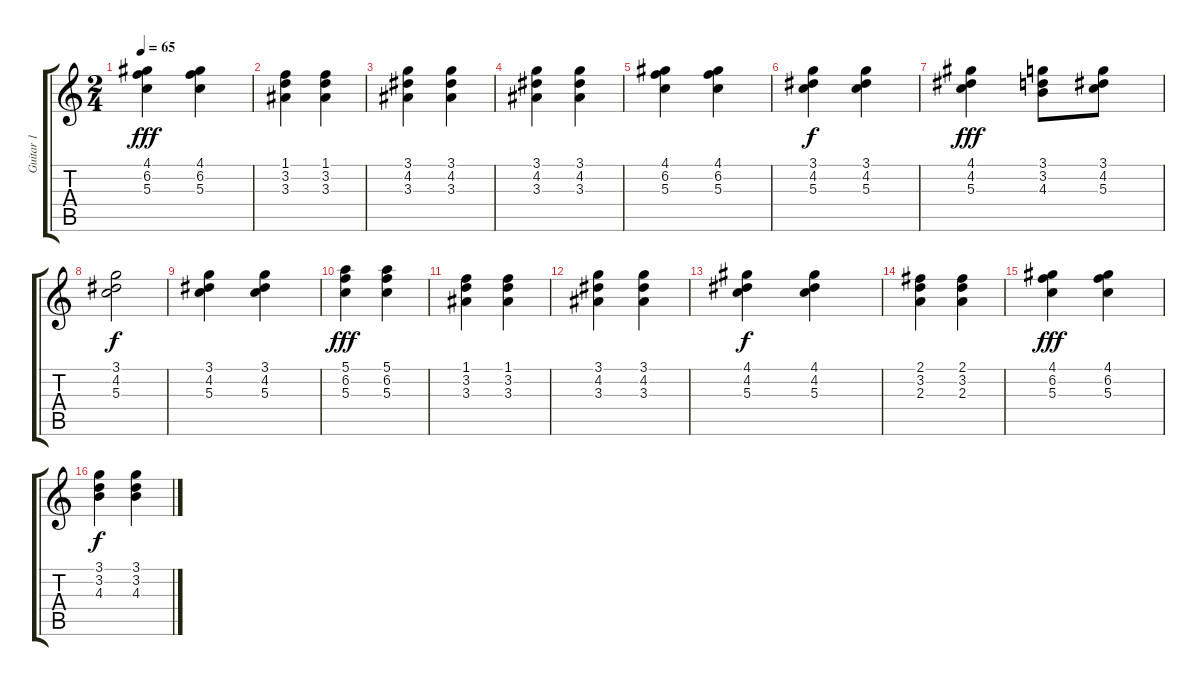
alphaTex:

\track ("Guitar 1" "Guitar 1") {instrument acousticguitarnylon}
\staff {score tabs}
\tuning (E4 B3 G3 D3 A2 E2) {hide}
\ts (2 4)
\tempo 65
\clef g2
\ks c
(4.1 6.2 5.3).4{dy fff} (4.1 6.2 5.3).4 |
(1.1 3.2 3.3).4 (1.1 3.2 3.3).4 |
(3.1 4.2 3.3).4 (3.1 4.2 3.3).4 |
(3.1 4.2 3.3).4 (3.1 4.2 3.3).4 |
(4.1 6.2 5.3).4 (4.1 6.2 5.3).4 |
(3.1 4.2 5.3).4{dy f} (3.1 4.2 5.3).4 |
(4.1 4.2 5.3).4{dy fff} (3.1 3.2 4.3).8 (3.1 4.2 5.3).8 |
(3.1 4.2 5.3).2{dy f} |
(3.1 4.2 5.3).4 (3.1 4.2 5.3).4 |
(5.1 6.2 5.3).4{dy fff} (5.1 6.2 5.3).4 |
(1.1 3.2 3.3).4 (1.1 3.2 3.3).4 |
(3.1 4.2 3.3).4 (3.1 4.2 3.3).4 |
(4.1 4.2 5.3).4{dy f} (4.1 4.2 5.3).4 |
(2.1 3.2 2.3).4 (2.1 3.2 2.3).4 |
(4.1 6.2 5.3).4{dy fff} (4.1 6.2 5.3).4 |
(3.1 3.2 4.3).4{dy f} (3.1 3.2 4.3).4
